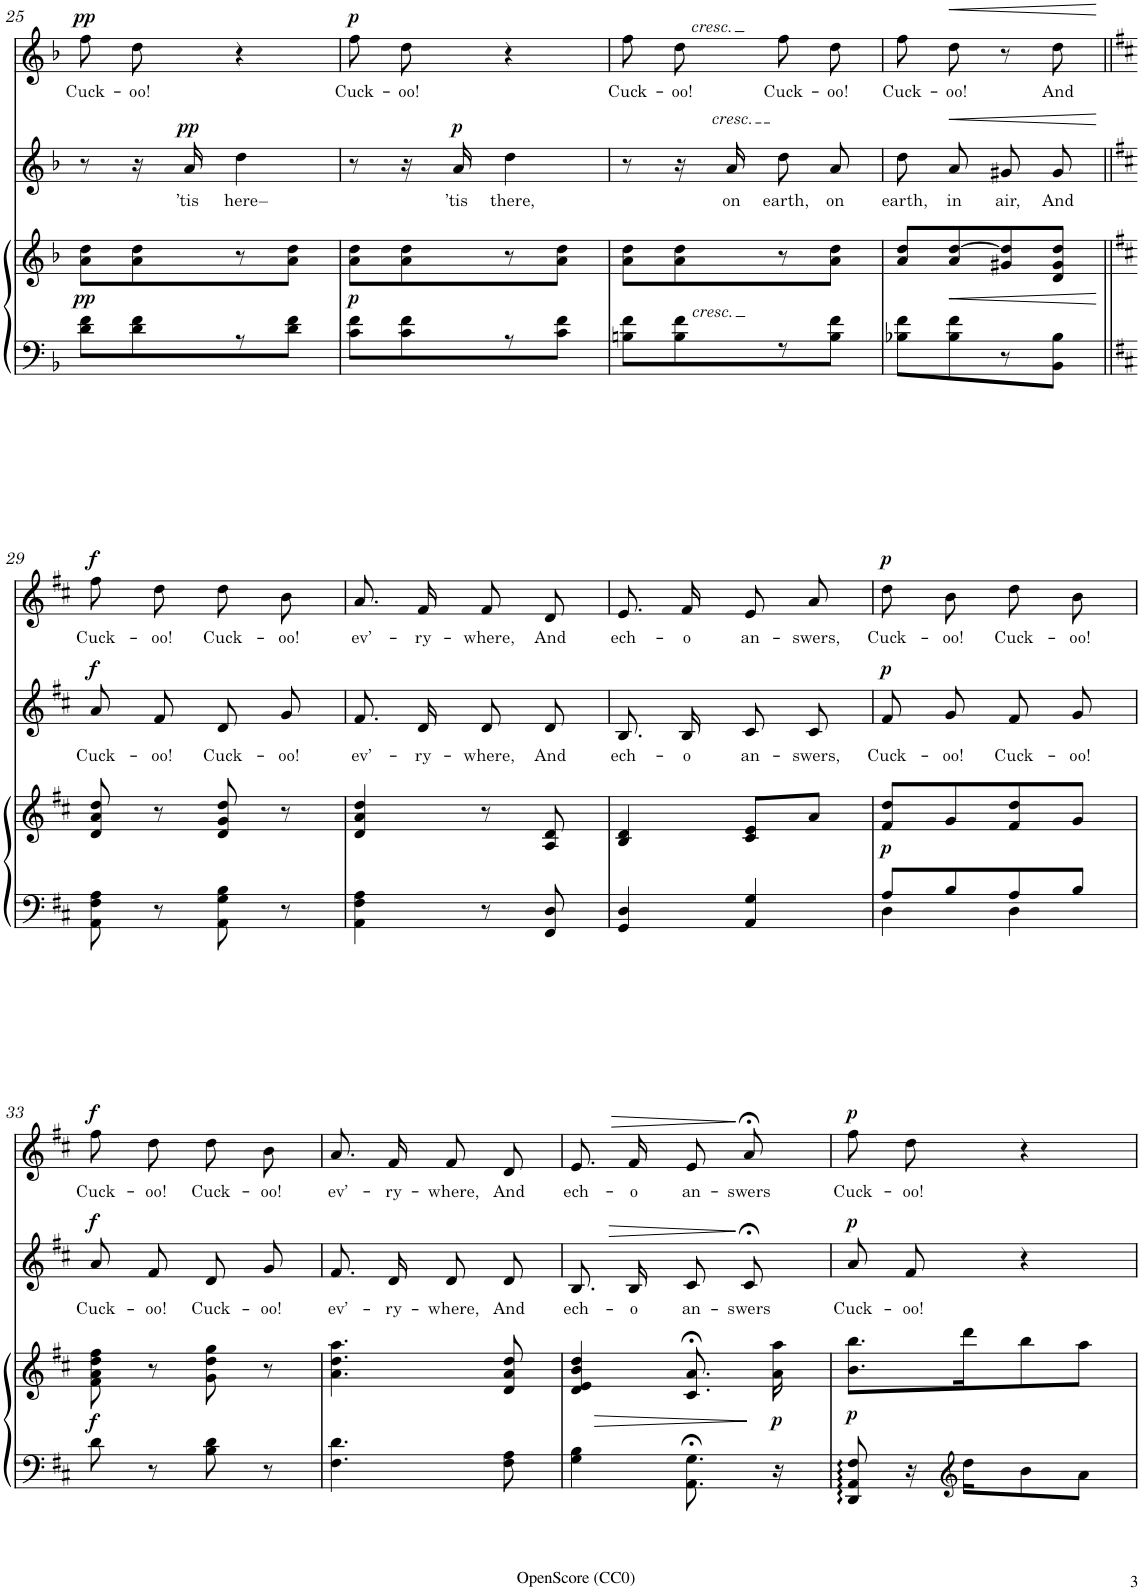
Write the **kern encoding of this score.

**kern	**kern	**dynam	**kern	**text	**dynam	**kern	**text	**dynam
*part3	*part3	*part3	*part2	*part2	*part2	*part1	*part1	*part1
*staff4	*staff3	*staff3/4	*staff2	*staff2	*staff2	*staff1	*staff1	*staff1
*I"Piano	*	*	*I"Voice 2	*	*	*I"Voice 1	*	*
*I'Pno	*	*	*	*	*	*	*	*
!!LO:PB:g=z
*clefF4	*clefG2	*	*clefG2	*	*	*clefG2	*	*
*	*	*	*Trd1c2	*	*	*	*	*
*k[b-]	*k[b-]	*	*k[b-]	*	*	*k[b-]	*	*
*M2/4	*M2/4	*	*M2/4	*	*	*M2/4	*	*
=25	=25	=25	=25	=25	=25	=25	=25	=25
!	!	!LO:DY:b	!	!	!	!	!LO:LY:b	!LO:DY:a
8d\ 8f\L	8a\ 8dd\L	pp	8r	.	.	8ff\L	Cuck-	pp
!	!	!	!	!	!	!	!LO:LY:b	!
8d\ 8f\	8a\ 8dd\	.	16r	.	.	8dd\J	-oo!	.
!	!	!	!	!LO:LY:b	!LO:DY:a	!	!	!
.	.	.	16a/	’tis	pp	.	.	.
!	!	!	!	!LO:LY:b	!	!	!	!
8r	8r	.	4dd\	here–	.	4r	.	.
8d\ 8f\J	8a\ 8dd\J	.	.	.	.	.	.	.
=26	=26	=26	=26	=26	=26	=26	=26	=26
!	!	!LO:DY:b	!	!	!	!	!LO:LY:b	!LO:DY:a
8c\ 8f\L	8a\ 8dd\L	p	8r	.	.	8ff\L	Cuck-	p
!	!	!	!	!	!	!	!LO:LY:b	!
8c\ 8f\	8a\ 8dd\	.	16r	.	.	8dd\J	-oo!	.
!	!	!	!	!LO:LY:b	!LO:DY:a	!	!	!
.	.	.	16a/	’tis	p	.	.	.
!	!	!	!	!LO:LY:b	!	!	!	!
8r	8r	.	4dd\	there,	.	4r	.	.
8c\ 8f\J	8a\ 8dd\J	.	.	.	.	.	.	.
=27	=27	=27	=27	=27	=27	=27	=27	=27
!	!	!	!	!	!	!	!LO:LY:b	!
8Bn\ 8f\L	8a\ 8dd\L	.	8r	.	.	8ff\L	Cuck-	.
!	!	!	!	!	!	!LO:TX:a:i:t=cresc.	!	!
!	!LO:TX:b:i:t=cresc.	!	!	!	!	!	!	!
!	!	!	!	!	!	!	!LO:LY:b	!
8B\ 8f\	8a\ 8dd\	.	16r	.	.	8dd\J	-oo!	.
!	!	!	!LO:TX:a:i:t=cresc.	!	!	!	!	!
!	!	!	!	!LO:LY:b	!	!	!	!
.	.	.	16a/	on	.	.	.	.
!	!	!	!	!LO:LY:b	!	!	!LO:LY:b	!
8r	8r	.	8dd\L	earth,	.	8ff\L	Cuck-	.
!	!	!	!	!LO:LY:b	!	!	!LO:LY:b	!
8B\ 8f\J	8a\ 8dd\J	.	8a\J	on	.	8dd\J	-oo!	.
=28	=28	=28	=28	=28	=28	=28	=28	=28
!	!	!	!	!LO:LY:b	!	!	!LO:LY:b	!
8B-X\ 8f\L	8a/ 8dd/L	.	8dd\L	earth,	.	8ff\L	Cuck-	.
!	!	!LO:HP:b	!	!LO:LY:b	!LO:HP:b	!	!LO:LY:b	!LO:HP:b
8B-\ 8f\	8a/ [8dd/	<	8a\J	in	<	8dd\J	-oo!	<
!	!	!	!	!LO:LY:b	!	!	!	!
8r	8g#X/ 8dd/]	.	8g#X/L	air,	.	8r	.	.
!	!	!	!	!LO:LY:b	!	!	!LO:LY:b	!
8BB-\ 8B-\J	8d/ 8g#/ 8dd/J	.	8g#/J	And	.	8dd\	And	.
.	.	[	.	.	[	.	.	[
!!LO:LB:g=z
=29||	=29||	=29||	=29||	=29||	=29||	=29||	=29||	=29||
*k[f#c#]	*k[f#c#]	*	*k[f#c#]	*	*	*k[f#c#]	*	*
!	!	!	!	!LO:LY:b	!LO:DY:a	!	!LO:LY:b	!LO:DY:a
8AA\ 8F#\ 8A\	8d/ 8a/ 8dd/	.	8a/L	Cuck-	f	8ff#\L	Cuck-	f
!	!	!	!	!LO:LY:b	!	!	!LO:LY:b	!
8r	8r	.	8f#/J	-oo!	.	8dd\J	-oo!	.
!	!	!	!	!LO:LY:b	!	!	!LO:LY:b	!
8AA\ 8G\ 8B\	8d/ 8g/ 8dd/	.	8d/L	Cuck-	.	8dd\L	Cuck-	.
!	!	!	!	!LO:LY:b	!	!	!LO:LY:b	!
8r	8r	.	8g/J	-oo!	.	8b\J	-oo!	.
=30	=30	=30	=30	=30	=30	=30	=30	=30
!	!	!	!	!LO:LY:b	!	!	!LO:LY:b	!
4AA\ 4F#\ 4A\	4d/ 4a/ 4dd/	.	8.f#/L	ev’-	.	8.a/L	ev’-	.
!	!	!	!	!LO:LY:b	!	!	!LO:LY:b	!
.	.	.	16d/Jk	-ry-	.	16f#/Jk	-ry-	.
!	!	!	!	!LO:LY:b	!	!	!LO:LY:b	!
8r	8r	.	8d/L	-where,	.	8f#/L	-where,	.
!	!	!	!	!LO:LY:b	!	!	!LO:LY:b	!
8FF#/ 8D/	8A/ 8d/	.	8d/J	And	.	8d/J	And	.
=31	=31	=31	=31	=31	=31	=31	=31	=31
!	!	!	!	!LO:LY:b	!	!	!LO:LY:b	!
4GG/ 4D/	4B/ 4d/	.	8.B/L	ech-	.	8.e/L	ech-	.
!	!	!	!	!LO:LY:b	!	!	!LO:LY:b	!
.	.	.	16B/Jk	-o	.	16f#/Jk	-o	.
!	!	!	!	!LO:LY:b	!	!	!LO:LY:b	!
4AA/ 4G/	8c#/ 8e/L	.	8c#/L	an-	.	8e/L	an-	.
!	!	!	!	!LO:LY:b	!	!	!LO:LY:b	!
.	8a/J	.	8c#/J	-swers,	.	8a/J	-swers,	.
=32	=32	=32	=32	=32	=32	=32	=32	=32
*^	*	*	*	*	*	*	*	*
!	!	!	!LO:DY:b	!	!LO:LY:b	!LO:DY:a	!	!LO:LY:b	!LO:DY:a
8A/L	4D\	8f#/ 8dd/L	p	8f#/L	Cuck-	p	8dd\L	Cuck-	p
!	!	!	!	!	!LO:LY:b	!	!	!LO:LY:b	!
8B/	.	8g/	.	8g/J	-oo!	.	8b\J	-oo!	.
!	!	!	!	!	!LO:LY:b	!	!	!LO:LY:b	!
8A/	4D\	8f#/ 8dd/	.	8f#/L	Cuck-	.	8dd\L	Cuck-	.
!	!	!	!	!	!LO:LY:b	!	!	!LO:LY:b	!
8B/J	.	8g/J	.	8g/J	-oo!	.	8b\J	-oo!	.
*v	*v	*	*	*	*	*	*	*	*
!!LO:LB:g=z
=33	=33	=33	=33	=33	=33	=33	=33	=33
!	!	!LO:DY:b	!	!LO:LY:b	!LO:DY:a	!	!LO:LY:b	!LO:DY:a
8d\	8f#\ 8a\ 8dd\ 8ff#\	f	8a/L	Cuck-	f	8ff#\L	Cuck-	f
!	!	!	!	!LO:LY:b	!	!	!LO:LY:b	!
8r	8r	.	8f#/J	-oo!	.	8dd\J	-oo!	.
!	!	!	!	!LO:LY:b	!	!	!LO:LY:b	!
8B\ 8d\	8g\ 8dd\ 8gg\	.	8d/L	Cuck-	.	8dd\L	Cuck-	.
!	!	!	!	!LO:LY:b	!	!	!LO:LY:b	!
8r	8r	.	8g/J	-oo!	.	8b\J	-oo!	.
=34	=34	=34	=34	=34	=34	=34	=34	=34
!	!	!	!	!LO:LY:b	!	!	!LO:LY:b	!
4.F#\ 4.d\	4.a\ 4.dd\ 4.aa\	.	8.f#/L	ev’-	.	8.a/L	ev’-	.
!	!	!	!	!LO:LY:b	!	!	!LO:LY:b	!
.	.	.	16d/Jk	-ry-	.	16f#/Jk	-ry-	.
!	!	!	!	!LO:LY:b	!	!	!LO:LY:b	!
.	.	.	8d/L	-where,	.	8f#/L	-where,	.
!	!	!	!	!LO:LY:b	!	!	!LO:LY:b	!
8F#\ 8A\	8d/ 8a/ 8dd/	.	8d/J	And	.	8d/J	And	.
=35	=35	=35	=35	=35	=35	=35	=35	=35
!	!	!LO:HP:b	!	!LO:LY:b	!	!	!LO:LY:b	!
4G\ 4B\	4d/ 4e/ 4b/ 4dd/	>	8.B/L	ech-	.	8.e/L	ech-	.
!	!	!	!	!LO:LY:b	!LO:HP:b	!	!LO:LY:b	!LO:HP:b
.	.	.	16B/Jk	-o	>	16f#/Jk	-o	>
!	!	!	!	!LO:LY:b	!	!	!LO:LY:b	!
8.AA\;< 8.G\;<	8.c#/;< 8.a/;<	.	8c#/L	an-	.	8e/L	an-	.
!	!	!	!	!LO:LY:b	!	!	!LO:LY:b	!
.	.	.	8c#;</J	-swers	]	8a;</J	-swers	]
!	!	!LO:DY:n=1:b	!	!	!	!	!	!
16r	16a\ 16aa\	] p	.	.	.	.	.	.
=36	=36	=36	=36	=36	=36	=36	=36	=36
!	!	!LO:DY:b	!	!LO:LY:b	!LO:DY:a	!	!LO:LY:b	!LO:DY:a
8DD/ 8AA/ 8F#/	8.b\ 8.bb\L	p	8a/L	Cuck-	p	8ff#\L	Cuck-	p
!	!	!	!	!LO:LY:b	!	!	!LO:LY:b	!
16r	.	.	8f#/J	-oo!	.	8dd\J	-oo!	.
*clefG2	*	*	*	*	*	*	*	*
16dd\KL	16ddd\K	.	.	.	.	.	.	.
8b\	8bb\	.	4r	.	.	4r	.	.
8a\J	8aa\J	.	.	.	.	.	.	.
=	=	=	=	=	=	=	=	=
*-	*-	*-	*-	*-	*-	*-	*-	*-
